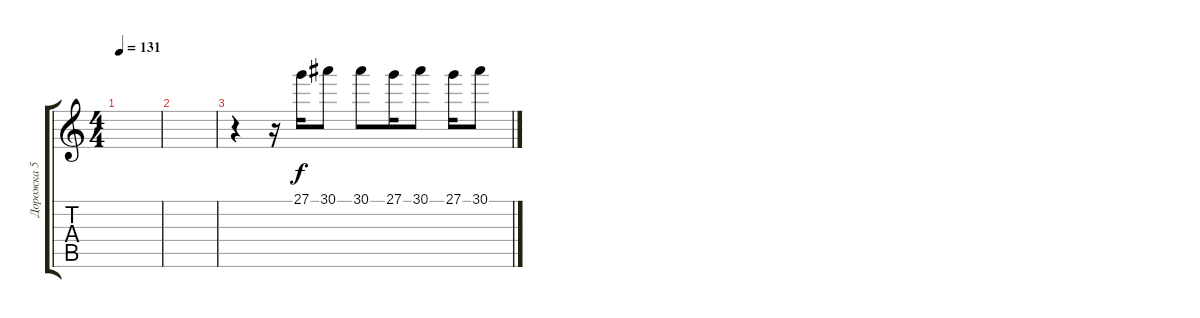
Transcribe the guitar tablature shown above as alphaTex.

\track ("Дорожка 5" "Дорожка 5") {instrument glockenspiel}
\staff {score tabs}
\tuning (E4 B3 G3 D3 A2 E2) {hide}
\ts (4 4)
\tempo 131
\clef g2
\ks c
|
|
r.4 r.16 27.1.16 30.1.8 30.1.8 27.1.16 30.1.8 27.1.16 30.1.8
